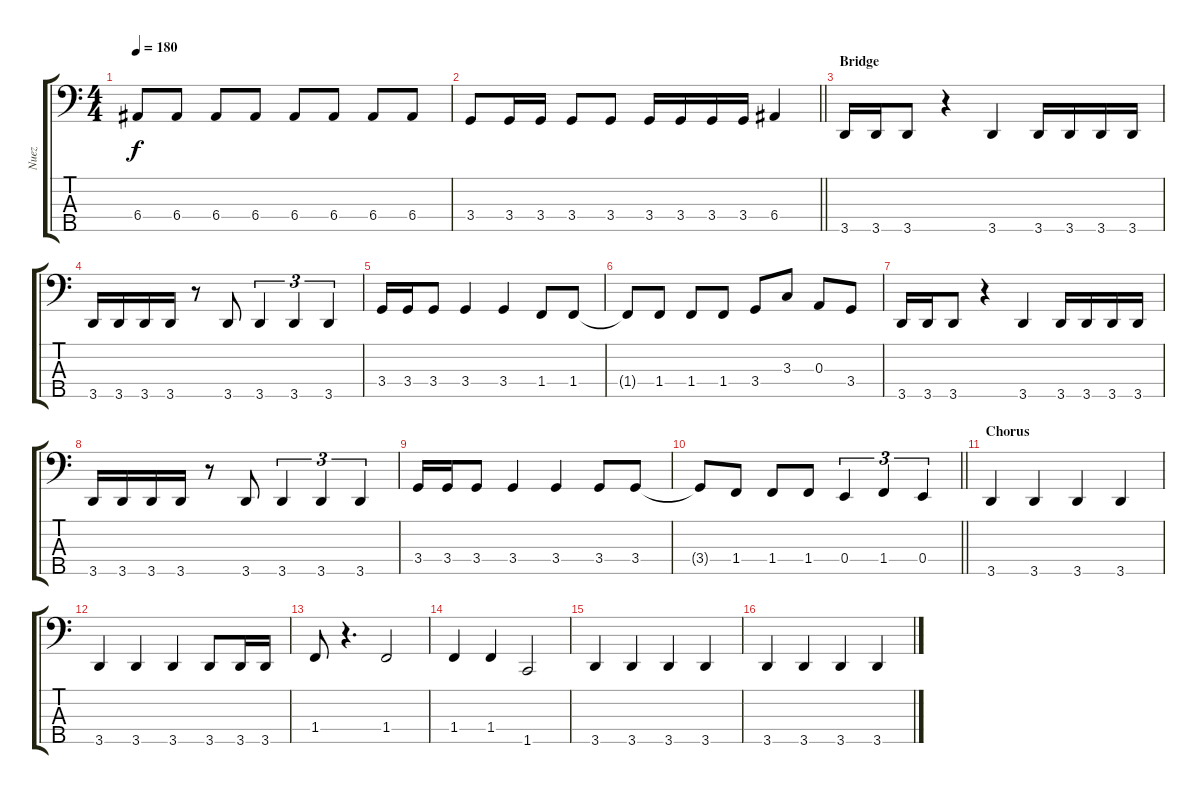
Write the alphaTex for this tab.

\track ("Nuez" "Nuez") {instrument slapbass2}
\staff {score tabs}
\tuning (G2 D2 A1 E1 B0) {hide}
\ts (4 4)
\tempo 180
\clef f4
\ks c
6.4.8{dy f} 6.4.8 6.4.8 6.4.8 6.4.8 6.4.8 6.4.8 6.4.8 |
\barLineRight lightlight
3.4.8 3.4.16 3.4.16 3.4.8 3.4.8 3.4.16 3.4.16 3.4.16 3.4.16 6.4.4 |
\section ("" "Bridge")
3.5.16 3.5.16 3.5.8 r.4 3.5.4 3.5.16 3.5.16 3.5.16 3.5.16 |
3.5.16 3.5.16 3.5.16 3.5.16 r.8 3.5.8 3.5.4{tu (3 2)} 3.5.4{tu (3 2)} 3.5.4{tu (3 2)} |
3.4.16 3.4.16 3.4.8 3.4.4 3.4.4 1.4.8 1.4.8 |
1.4{t}.8 1.4.8 1.4.8 1.4.8 3.4.8 3.3.8 0.3.8 3.4.8 |
3.5.16 3.5.16 3.5.8 r.4 3.5.4 3.5.16 3.5.16 3.5.16 3.5.16 |
3.5.16 3.5.16 3.5.16 3.5.16 r.8 3.5.8 3.5.4{tu (3 2)} 3.5.4{tu (3 2)} 3.5.4{tu (3 2)} |
3.4.16 3.4.16 3.4.8 3.4.4 3.4.4 3.4.8 3.4.8 |
\barLineRight lightlight
3.4{t}.8 1.4.8 1.4.8 1.4.8 0.4.4{tu (3 2)} 1.4.4{tu (3 2)} 0.4.4{tu (3 2)} |
\section ("" "Chorus")
3.5.4 3.5.4 3.5.4 3.5.4 |
3.5.4 3.5.4 3.5.4 3.5.8 3.5.16 3.5.16 |
1.4.8 r.4{d} 1.4.2 |
1.4.4 1.4.4 1.5.2 |
3.5.4 3.5.4 3.5.4 3.5.4 |
3.5.4 3.5.4 3.5.4 3.5.4
